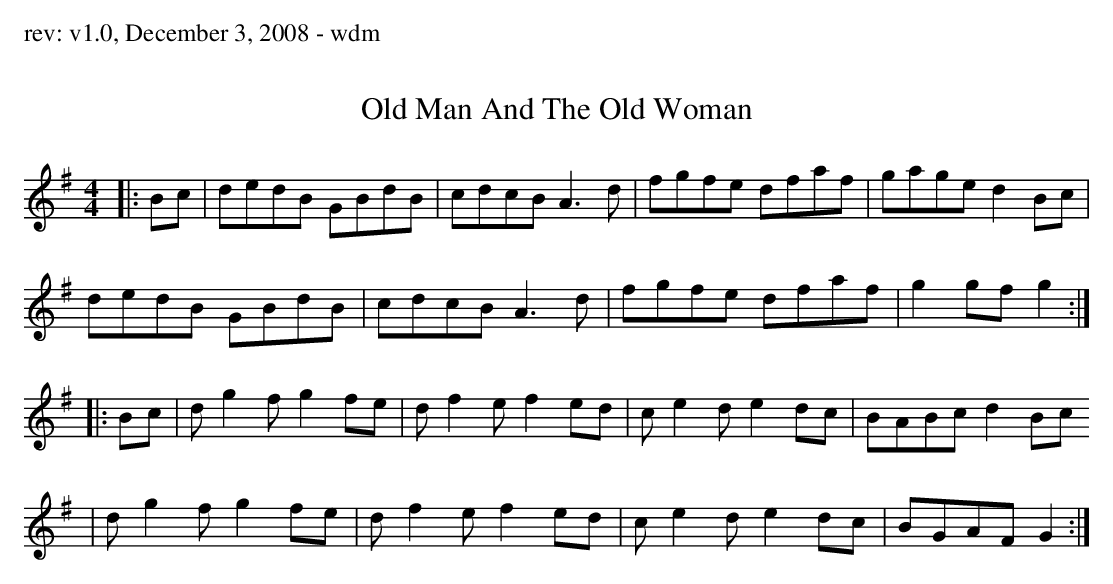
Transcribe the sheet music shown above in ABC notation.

X:1
T: Old Man And The Old Woman
M: 4/4
L: 1/8
K: Gmaj
|:Bc|dedB GBdB|cdcB A3d|fgfe dfaf|gage d2Bc|
dedB GBdB|cdcB A3d|fgfe dfaf|g2gfg2:|
|:Bc|dg2f g2fe|df2e f2ed|ce2 de2 dc|BABcd2Bc
|dg2f g2fe|df2e f2ed|ce2 de2 dc|BGAFG2:|
